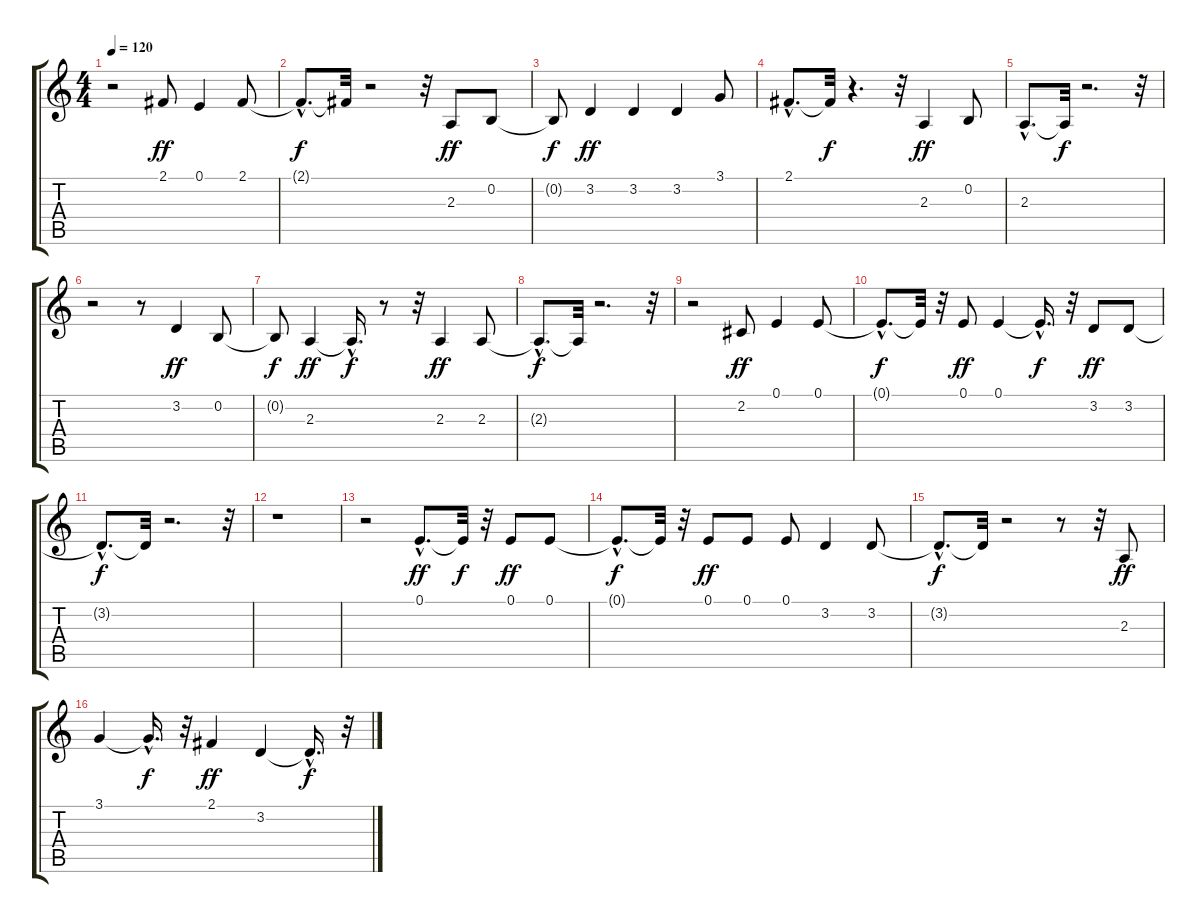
\track "" {instrument panflute}
\staff {score tabs}
\tuning (E4 B3 G3 D3 A2 E2) {hide}
\ts (4 4)
\tempo 120
\clef g2
\ks c
r.2{dy f} 2.1.8{dy ff} 0.1.4 2.1.8 |
2.1{hac t}.8{d dy f} 2.1{t}.32 r.2 r.32 2.3.8{dy ff} 0.2.8 |
0.2{t}.8{dy f} 3.2.4{dy ff} 3.2.4 3.2.4 3.1.8 |
2.1{hac}.8{d} 2.1{t}.32{dy f} r.4{d} r.32 2.3.4{dy ff} 0.2.8 |
2.3{hac}.8{d} 2.3{t}.32{dy f} r.2{d} r.32 |
r.2 r.8 3.2.4{dy ff} 0.2.8 |
0.2{t}.8{dy f} 2.3.4{dy ff} 2.3{hac t}.16{d dy f} r.8 r.32 2.3.4{dy ff} 2.3.8 |
2.3{hac t}.8{d dy f} 2.3{t}.32 r.2{d} r.32 |
r.2 2.2.8{dy ff} 0.1.4 0.1.8 |
0.1{hac t}.8{d dy f} 0.1{t}.32 r.32 0.1.8{dy ff} 0.1.4 0.1{hac t}.16{d dy f} r.32 3.2.8{dy ff} 3.2.8 |
3.2{hac t}.8{d dy f} 3.2{t}.32 r.2{d} r.32 |
r.1 |
r.2 0.1{hac}.8{d dy ff} 0.1{t}.32{dy f} r.32 0.1.8{dy ff} 0.1.8 |
0.1{hac t}.8{d dy f} 0.1{t}.32 r.32 0.1.8{dy ff} 0.1.8 0.1.8 3.2.4 3.2.8 |
3.2{hac t}.8{d dy f} 3.2{t}.32 r.2 r.8 r.32 2.3.8{dy ff} |
3.1.4 3.1{hac t}.16{d dy f} r.32 2.1.4{dy ff} 3.2.4 3.2{hac t}.16{d dy f} r.32
